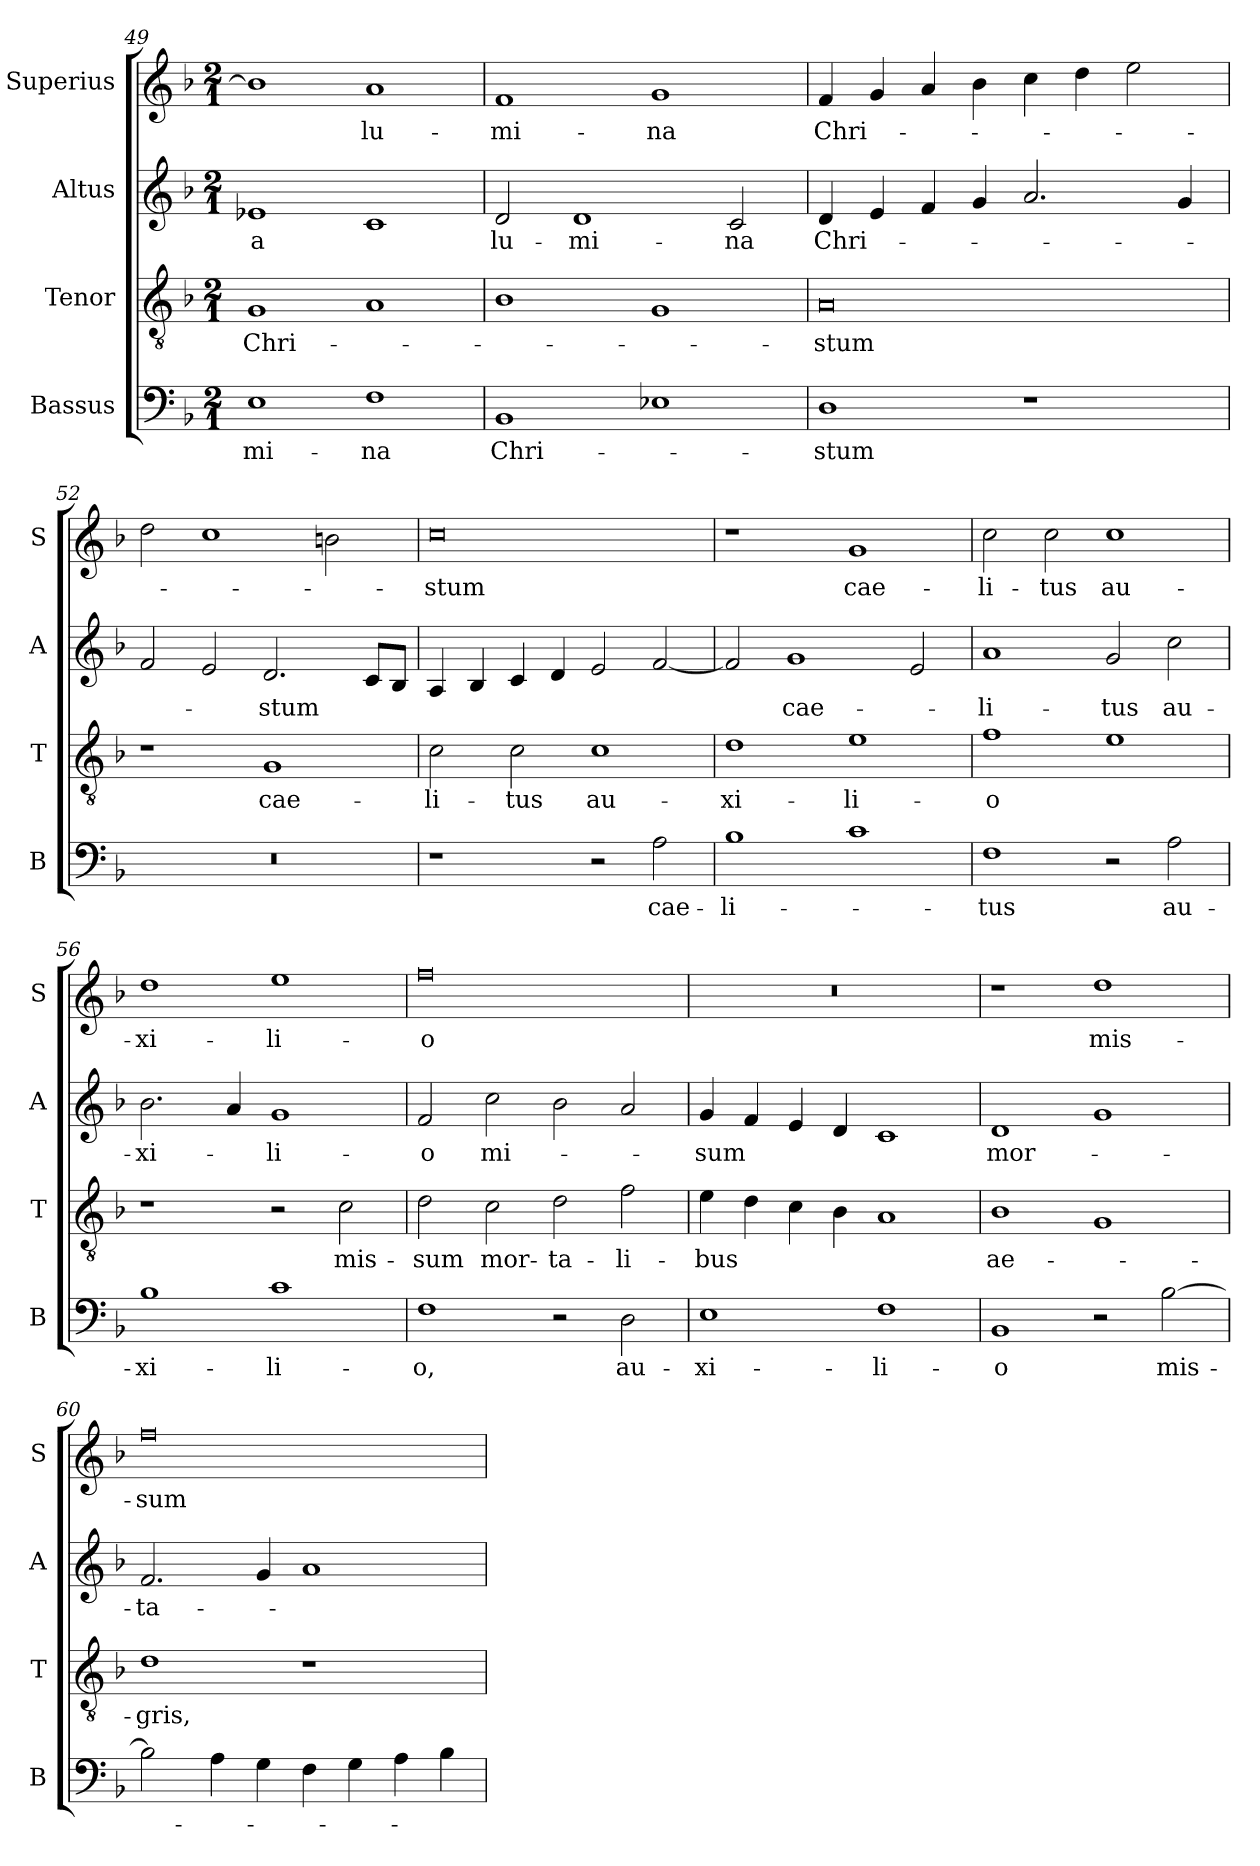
**kern	**text	**kern	**text	**kern	**text	**kern	**text
*part4	*part4	*part3	*part3	*part2	*part2	*part1	*part1
*staff4	*staff4	*staff3	*staff3	*staff2	*staff2	*staff1	*staff1
*I"Bassus	*	*I"Tenor	*	*I"Altus	*	*I"Superius	*
*I'B	*	*I'T	*	*I'A	*	*I'S	*
*clefF4	*	*clefGv2	*	*clefG2	*	*clefG2	*
*k[b-]	*	*k[b-]	*	*k[b-]	*	*k[b-]	*
*F:	*	*F:	*	*F:	*	*F:	*
*M2/1	*	*M2/1	*	*M2/1	*	*M2/1	*
=49	=49	=49	=49	=49	=49	=49	=49
1E	-mi-	1G	Chri-	1e-X	-a	1b-]	.
1F	-na	1A	.	1c	.	1a	lu-
=50	=50	=50	=50	=50	=50	=50	=50
1BB-	Chri-	1B-	.	2d	lu-	1f	-mi-
.	.	.	.	1d	-mi-	.	.
1E-X	.	1G	.	.	.	1g	-na
.	.	.	.	2c	-na	.	.
=51	=51	=51	=51	=51	=51	=51	=51
1D	-stum	0A	-stum	4d	Chri-	4f	Chri-
.	.	.	.	4e	.	4g	.
.	.	.	.	4f	.	4a	.
.	.	.	.	4g	.	4b-	.
1r	.	.	.	2.a	.	4cc	.
.	.	.	.	.	.	4dd	.
.	.	.	.	.	.	2ee	.
.	.	.	.	4g	.	.	.
=52	=52	=52	=52	=52	=52	=52	=52
0r	.	1r	.	2f	.	2dd	.
.	.	.	.	2e	.	1cc	.
.	.	1G	cae-	2.d	-stum	.	.
.	.	.	.	.	.	2bn	.
.	.	.	.	8cL	.	.	.
.	.	.	.	8B-J	.	.	.
=53	=53	=53	=53	=53	=53	=53	=53
1r	.	2c	-li-	4A	.	0cc	-stum
.	.	.	.	4B-	.	.	.
.	.	2c	-tus	4c	.	.	.
.	.	.	.	4d	.	.	.
2r	.	1c	au-	2e	.	.	.
2A	cae-	.	.	[2f	.	.	.
=54	=54	=54	=54	=54	=54	=54	=54
1B-	-li-	1d	-xi-	2f]	.	1r	.
.	.	.	.	1g	cae-	.	.
1c	.	1e	-li-	.	.	1g	cae-
.	.	.	.	2e	.	.	.
=55	=55	=55	=55	=55	=55	=55	=55
1F	-tus	1f	-o	1a	-li-	2cc	-li-
.	.	.	.	.	.	2cc	-tus
2r	.	1e	.	2g	-tus	1cc	au-
2A	au-	.	.	2cc	au-	.	.
=56	=56	=56	=56	=56	=56	=56	=56
1B-	-xi-	1r	.	2.b-	-xi-	1dd	-xi-
.	.	.	.	4a	.	.	.
1c	-li-	2r	.	1g	-li-	1ee	-li-
.	.	2c	mis-	.	.	.	.
=57	=57	=57	=57	=57	=57	=57	=57
1F	-o,	2d	-sum	2f	-o	0ff	-o
.	.	2c	mor-	2cc	mi-	.	.
2r	.	2d	-ta-	2b-	.	.	.
2D	au-	2f	-li-	2a	.	.	.
=58	=58	=58	=58	=58	=58	=58	=58
1E	-xi-	4e	-bus	4g	-sum	0r	.
.	.	4d	.	4f	.	.	.
.	.	4c	.	4e	.	.	.
.	.	4B-	.	4d	.	.	.
1F	-li-	1A	.	1c	.	.	.
=59	=59	=59	=59	=59	=59	=59	=59
1BB-	-o	1B-	ae-	1d	mor-	1r	.
2r	.	1G	.	1g	.	1dd	mis-
[2B-	mis-	.	.	.	.	.	.
=60	=60	=60	=60	=60	=60	=60	=60
2B-]	.	1d	-gris,	2.f	-ta-	0ff	-sum
4A	.	.	.	.	.	.	.
4G	.	.	.	4g	.	.	.
4F	.	1r	.	1a	.	.	.
4G	.	.	.	.	.	.	.
4A	.	.	.	.	.	.	.
4B-	.	.	.	.	.	.	.
=	=	=	=	=	=	=	=
*-	*-	*-	*-	*-	*-	*-	*-
